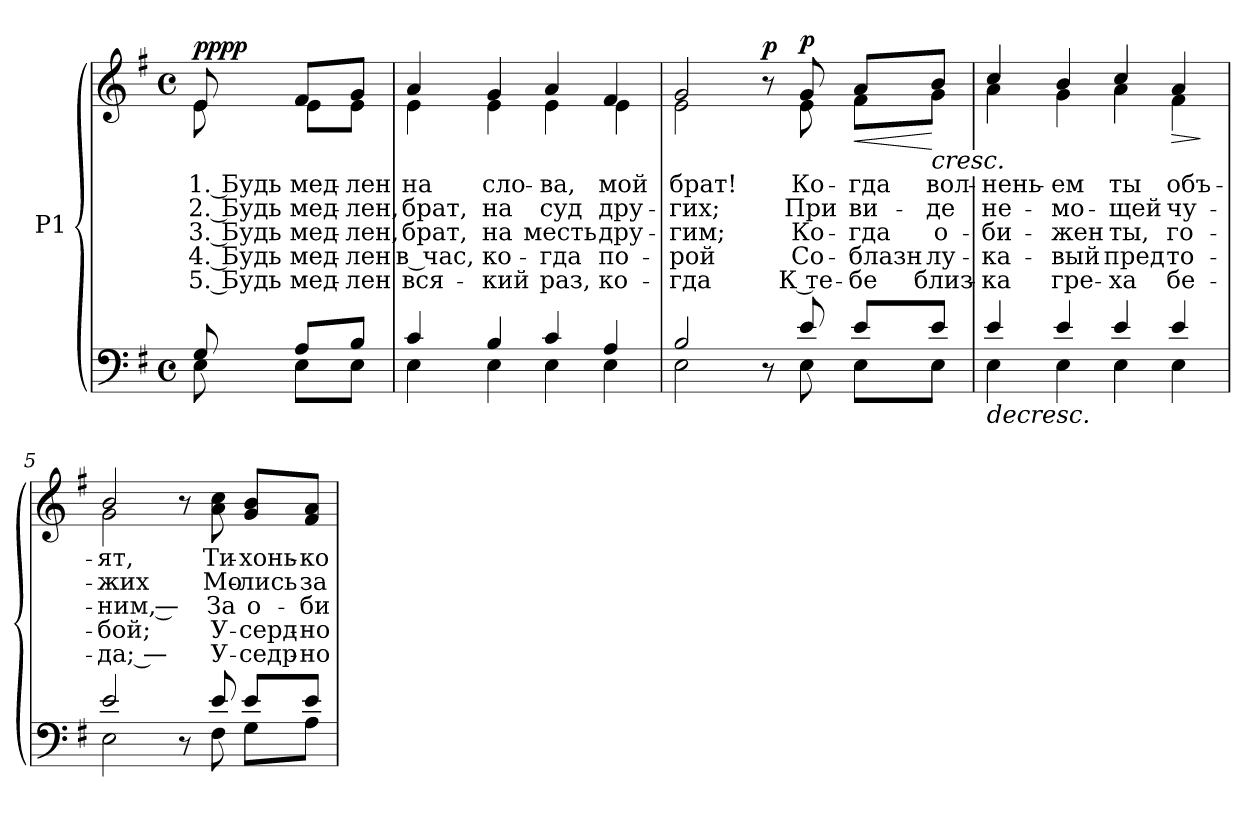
**kern	**kern	**text	**text	**text	**text	**text	**dynam
*part1	*part1	*part1	*part1	*part1	*part1	*part1	*part1
*staff2	*staff1	*staff1	*staff1	*staff1	*staff1	*staff1	*staff1/2
*I"P1	*	*	*	*	*	*	*
!!LO:PB:g=z
*clefF4	*clefG2	*	*	*	*	*	*
*k[f#]	*k[f#]	*	*	*	*	*	*
*G:	*G:	*	*	*	*	*	*
*M4/4	*M4/4	*	*	*	*	*	*
*met(c)	*met(c)	*	*	*	*	*	*
*MM80	*MM80	*	*	*	*	*	*
=1	=1	=1	=1	=1	=1	=1	=1
*^	*	*	*	*	*	*	*
!	!	!LO:TX:a:B:t=Andante	!	!	!	!	!	!
!	!	!	!LO:LY:b:color=#000000	!LO:LY:b:color=#000000	!LO:LY:b:color=#000000	!LO:LY:b:color=#000000	!LO:LY:b:color=#000000	!
*	*	*^	*	*	*	*	*	*
8Gi/	8Ei\	8ei/	8ei\	1. Будь	2. Будь	3. Будь	4. Будь	5. Будь	pp pp
!	!	!	!	!LO:LY:b:color=#000000	!LO:LY:b:color=#000000	!LO:LY:b:color=#000000	!LO:LY:b:color=#000000	!LO:LY:b:color=#000000	!
8Ai/L	8Ei\L	8f#i/L	8ei\L	мед-	мед-	мед-	мед-	мед-	.
!	!	!	!	!LO:LY:b:color=#000000	!LO:LY:b:color=#000000	!LO:LY:b:color=#000000	!LO:LY:b:color=#000000	!LO:LY:b:color=#000000	!
8Bi/J	8Ei\J	8gi/J	8ei\J	-лен	-лен,	-лен,	-лен	-лен	.
=2	=2	=2	=2	=2	=2	=2	=2	=2	=2
!	!	!	!	!LO:LY:b:color=#000000	!LO:LY:b:color=#000000	!LO:LY:b:color=#000000	!LO:LY:b:color=#000000	!LO:LY:b:color=#000000	!
4ci/	4Ei\	4ai/	4ei\	на	брат,	брат,	в час,	вся-	.
!	!	!	!	!LO:LY:b:color=#000000	!LO:LY:b:color=#000000	!LO:LY:b:color=#000000	!LO:LY:b:color=#000000	!LO:LY:b:color=#000000	!
4Bi/	4Ei\	4gi/	4ei\	сло-	на	на	ко-	-кий	.
!	!	!	!	!LO:LY:b:color=#000000	!LO:LY:b:color=#000000	!LO:LY:b:color=#000000	!LO:LY:b:color=#000000	!LO:LY:b:color=#000000	!
4ci/	4Ei\	4ai/	4ei\	-ва,	суд	месть	-гда	раз,	.
!	!	!	!	!LO:LY:b:color=#000000	!LO:LY:b:color=#000000	!LO:LY:b:color=#000000	!LO:LY:b:color=#000000	!LO:LY:b:color=#000000	!
4Ai/	4Ei\	4f#i/	4ei\	мой	дру-	дру-	по-	ко-	.
=3	=3	=3	=3	=3	=3	=3	=3	=3	=3
!	!	!	!	!LO:LY:b:color=#000000	!LO:LY:b:color=#000000	!LO:LY:b:color=#000000	!LO:LY:b:color=#000000	!LO:LY:b:color=#000000	!
2Bi/	2Ei\	2gi/	2ei\	брат!	-гих;	-гим;	-рой	-гда	.
8r	8ryy	8r	8ryy	.	.	.	.	.	[ p
!	!	!	!	!LO:LY:b:color=#000000	!LO:LY:b:color=#000000	!LO:LY:b:color=#000000	!LO:LY:b:color=#000000	!LO:LY:b:color=#000000	!
8ei/	8Ei\	8gi/	8ei\	Ко-	При	Ко-	Со-	К те-	p
!	!	!	!	!LO:LY:b:color=#000000	!LO:LY:b:color=#000000	!LO:LY:b:color=#000000	!LO:LY:b:color=#000000	!LO:LY:b:color=#000000	!LO:HP:b
8ei/L	8Ei\L	8ai/L	8f#i\L	-гда	ви-	-гда	-блазн	-бе	<
!	!	!	!	!LO:LY:b:color=#000000	!LO:LY:b:color=#000000	!LO:LY:b:color=#000000	!LO:LY:b:color=#000000	!LO:LY:b:color=#000000	!LO:HP:n=1:b
8ei/J	8Ei\J	8bi/J	8gi\J	вол-	-де	о-	лу-	близ-	[ <
!!LO:LB:g=z	!!
=4	=4	=4	=4	=4	=4	=4	=4	=4	=4
!	!	!	!	!	!	!	!	!	!LO:HP:b=2
!	!	!	!	!LO:LY:b:color=#000000	!LO:LY:b:color=#000000	!LO:LY:b:color=#000000	!LO:LY:b:color=#000000	!LO:LY:b:color=#000000	!
4ei/	4Ei\	4cci/	4ai\	-нень-	не-	-би-	-ка-	-ка	>
!	!	!	!	!LO:LY:b:color=#000000	!LO:LY:b:color=#000000	!LO:LY:b:color=#000000	!LO:LY:b:color=#000000	!LO:LY:b:color=#000000	!
4ei/	4Ei\	4bi/	4gi\	-ем	-мо-	-жен	-вый	гре-	.
!	!	!	!	!LO:LY:b:color=#000000	!LO:LY:b:color=#000000	!LO:LY:b:color=#000000	!LO:LY:b:color=#000000	!LO:LY:b:color=#000000	!
4ei/	4Ei\	4cci/	4ai\	ты	-щей	ты,	пред	-ха	.
!	!	!	!	!LO:LY:b:color=#000000	!LO:LY:b:color=#000000	!LO:LY:b:color=#000000	!LO:LY:b:color=#000000	!LO:LY:b:color=#000000	!LO:HP:b
4ei/	4Ei\	4ai/	4f#i\	объ-	чу-	го-	то-	бе-	>
*v	*v	*	*	*	*	*	*	*	*
*	*v	*v	*	*	*	*	*	*
.	.	.	.	.	.	.	]
=5	=5	=5	=5	=5	=5	=5	=5
*^	*	*	*	*	*	*	*
!	!	!	!LO:LY:b:color=#000000	!LO:LY:b:color=#000000	!LO:LY:b:color=#000000	!LO:LY:b:color=#000000	!LO:LY:b:color=#000000	!
*	*	*^	*	*	*	*	*	*
2ei/	2Ei\	2bi/	2gi\	-ят,	-жих	-ним, —	-бой;	-да; —	.
8r	8ryy	8r	2ryy	.	.	.	.	.	]
!	!	!	!	!LO:LY:b:color=#000000	!LO:LY:b:color=#000000	!LO:LY:b:color=#000000	!LO:LY:b:color=#000000	!LO:LY:b:color=#000000	!
8ei/	8F#i\	8ai\ 8cci	.	Ти-	Мо-	За	У-	У-	.
!	!	!	!	!LO:LY:b:color=#000000	!LO:LY:b:color=#000000	!LO:LY:b:color=#000000	!LO:LY:b:color=#000000	!LO:LY:b:color=#000000	!
8ei/L	8Gi\L	8gi/ 8bi/L	.	-хонь-	-лись	о-	-серд-	-седр-	.
!	!	!	!	!LO:LY:b:color=#000000	!LO:LY:b:color=#000000	!LO:LY:b:color=#000000	!LO:LY:b:color=#000000	!LO:LY:b:color=#000000	!
8ei/J	8Ai\J	8f#i/ 8ai/J	.	-ко	за	-би-	-но	-но	.
*v	*v	*	*	*	*	*	*	*	*
*	*v	*v	*	*	*	*	*	*
=	=	=	=	=	=	=	=
*-	*-	*-	*-	*-	*-	*-	*-
